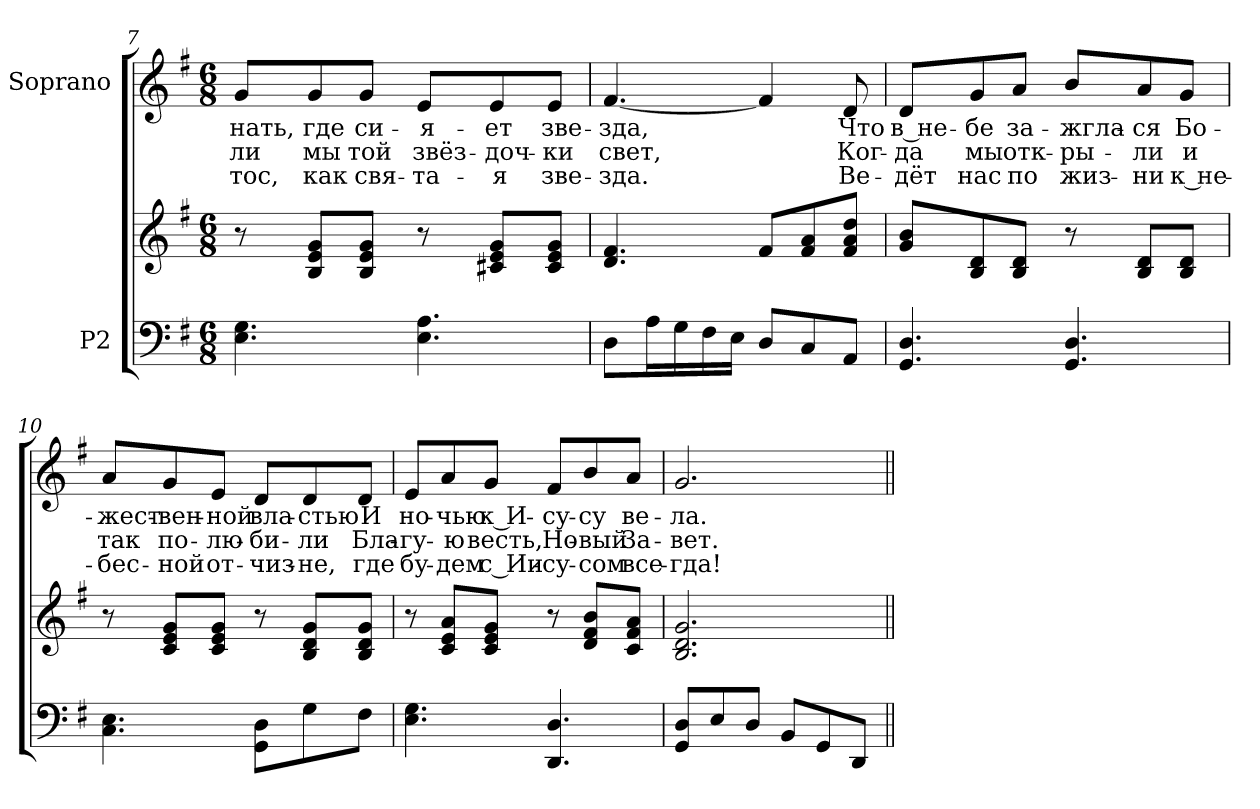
**kern	**kern	**kern	**text	**text	**text
*part2	*part2	*part1	*part1	*part1	*part1
*staff3	*staff2	*staff1	*staff1	*staff1	*staff1
*I"P2	*	*I"Soprano	*	*	*
!!LO:LB:g=z
*clefF4	*clefG2	*clefG2	*	*	*
*k[f#]	*k[f#]	*k[f#]	*	*	*
*G:	*G:	*G:	*	*	*
*M6/8	*M6/8	*M6/8	*	*	*
=7	=7	=7	=7	=7	=7
!	!	!	!LO:LY:b:color=#000000	!LO:LY:b:color=#000000	!LO:LY:b:color=#000000
4.Ei\ 4.Gi	8r	8gi/L	-нать,	-ли	-тос,
!	!	!	!LO:LY:b:color=#000000	!LO:LY:b:color=#000000	!LO:LY:b:color=#000000
.	8Bi/ 8ei 8giL	8gi/	где	мы	как
!	!	!	!LO:LY:b:color=#000000	!LO:LY:b:color=#000000	!LO:LY:b:color=#000000
.	8Bi/ 8ei 8giJ	8gi/J	си-	той	свя-
!	!	!	!LO:LY:b:color=#000000	!LO:LY:b:color=#000000	!LO:LY:b:color=#000000
4.Ei\ 4.Ai	8r	8ei/L	-я-	звёз-	-та-
!	!	!	!LO:LY:b:color=#000000	!LO:LY:b:color=#000000	!LO:LY:b:color=#000000
.	8c#Xi/ 8ei 8giL	8ei/	-ет	-доч-	-я
!	!	!	!LO:LY:b:color=#000000	!LO:LY:b:color=#000000	!LO:LY:b:color=#000000
.	8c#i/ 8ei 8giJ	8ei/J	зве-	-ки	зве-
=8	=8	=8	=8	=8	=8
!	!	!	!LO:LY:b:color=#000000	!LO:LY:b:color=#000000	!LO:LY:b:color=#000000
8Di\L	4.di/ 4.f#i	[<4.f#i/	-зда,	свет,	-зда.
16Ai\L	.	.	.	.	.
16Gi\	.	.	.	.	.
16F#i\	.	.	.	.	.
16Ei\JJ	.	.	.	.	.
8Di/L	8f#i/L	4f#i/]	.	.	.
8Ci/	8f#i/ 8ai	.	.	.	.
!	!	!	!LO:LY:b:color=#000000	!LO:LY:b:color=#000000	!LO:LY:b:color=#000000
8AAi/J	8f#i/ 8ai 8ddiJ	8di/	Что	Ког-	Ве-
=9	=9	=9	=9	=9	=9
!	!	!	!LO:LY:b:color=#000000	!LO:LY:b:color=#000000	!LO:LY:b:color=#000000
4.GGi/ 4.Di	8gi/ 8biL	8di/L	в не-	-да	-дёт
!	!	!	!LO:LY:b:color=#000000	!LO:LY:b:color=#000000	!LO:LY:b:color=#000000
.	8Bi/ 8di	8gi/	-бе	мы	нас
!	!	!	!LO:LY:b:color=#000000	!LO:LY:b:color=#000000	!LO:LY:b:color=#000000
.	8Bi/ 8diJ	8ai/J	за-	отк-	по
!	!	!	!LO:LY:b:color=#000000	!LO:LY:b:color=#000000	!LO:LY:b:color=#000000
4.GGi/ 4.Di	8r	8bi/L	-жгла-	-ры-	жиз-
!	!	!	!LO:LY:b:color=#000000	!LO:LY:b:color=#000000	!LO:LY:b:color=#000000
.	8Bi/ 8diL	8ai/	-ся	-ли	-ни
!	!	!	!LO:LY:b:color=#000000	!LO:LY:b:color=#000000	!LO:LY:b:color=#000000
.	8Bi/ 8diJ	8gi/J	Бо-	и	к не-
!!LO:PB:g=z
=10	=10	=10	=10	=10	=10
!	!	!	!LO:LY:b:color=#000000	!LO:LY:b:color=#000000	!LO:LY:b:color=#000000
4.Ci\ 4.Ei	8r	8ai/L	-жест-	так	-бес-
!	!	!	!LO:LY:b:color=#000000	!LO:LY:b:color=#000000	!LO:LY:b:color=#000000
.	8ci/ 8ei 8giL	8gi/	-вен-	по-	-ной
!	!	!	!LO:LY:b:color=#000000	!LO:LY:b:color=#000000	!LO:LY:b:color=#000000
.	8ci/ 8ei 8giJ	8ei/J	-ной	-лю-	от-
!	!	!	!LO:LY:b:color=#000000	!LO:LY:b:color=#000000	!LO:LY:b:color=#000000
8GGi\ 8DiL	8r	8di/L	вла-	-би-	-чиз-
!	!	!	!LO:LY:b:color=#000000	!LO:LY:b:color=#000000	!LO:LY:b:color=#000000
8Gi\	8Bi/ 8di 8giL	8di/	-стью	-ли	-не,
!	!	!	!LO:LY:b:color=#000000	!LO:LY:b:color=#000000	!LO:LY:b:color=#000000
8F#i\J	8Bi/ 8di 8giJ	8di/J	И	Бла-	где
=11	=11	=11	=11	=11	=11
!	!	!	!LO:LY:b:color=#000000	!LO:LY:b:color=#000000	!LO:LY:b:color=#000000
4.Ei\ 4.Gi	8r	8ei/L	но-	-гу-	бу-
!	!	!	!LO:LY:b:color=#000000	!LO:LY:b:color=#000000	!LO:LY:b:color=#000000
.	8ci/ 8ei 8aiL	8ai/	-чью	-ю	-дем
!	!	!	!LO:LY:b:color=#000000	!LO:LY:b:color=#000000	!LO:LY:b:color=#000000
.	8ci/ 8ei 8giJ	8gi/J	к И-	весть,	с Ии-
!	!	!	!LO:LY:b:color=#000000	!LO:LY:b:color=#000000	!LO:LY:b:color=#000000
4.DDi/ 4.Di	8r	8f#i/L	-су-	Но-	-су-
!	!	!	!LO:LY:b:color=#000000	!LO:LY:b:color=#000000	!LO:LY:b:color=#000000
.	8di/ 8f#i 8biL	8bi/	-су	-вый	-сом
!	!	!	!LO:LY:b:color=#000000	!LO:LY:b:color=#000000	!LO:LY:b:color=#000000
.	8ci/ 8f#i 8aiJ	8ai/J	ве-	За-	все-
=12	=12	=12	=12	=12	=12
!	!	!	!LO:LY:b:color=#000000	!LO:LY:b:color=#000000	!LO:LY:b:color=#000000
8GGi/ 8DiL	2.Bi/ 2.di 2.gi	2.gi/	-ла.	-вет.	-гда!
8Ei/	.	.	.	.	.
8Di/J	.	.	.	.	.
8BBi/L	.	.	.	.	.
8GGi/	.	.	.	.	.
8DDi/J	.	.	.	.	.
=||	=||	=||	=||	=||	=||
*-	*-	*-	*-	*-	*-
